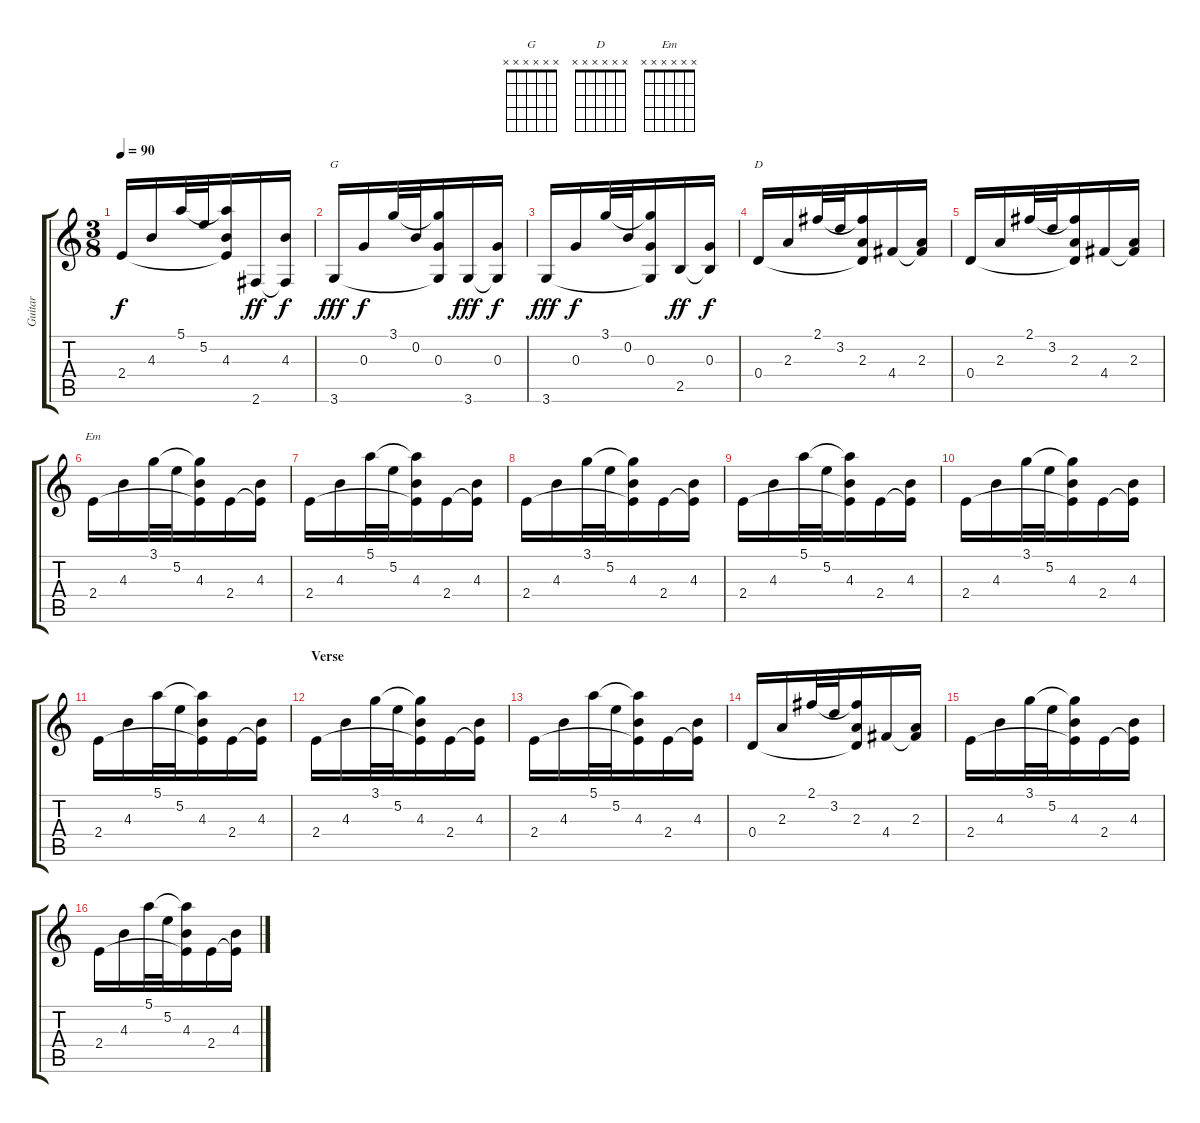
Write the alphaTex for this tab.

\track ("Guitar" "Guitar") {instrument acousticguitarnylon}
\staff {score tabs}
\tuning (E4 B3 G3 D3 A2 E2) {hide}
\chord ("G" x x x x x x)
\chord ("D" x x x x x x)
\chord ("Em" x x x x x x)
\ts (3 8)
\tempo 90
\clef g2
\ks c
2.4.16{dy f} 4.3.16 5.1.32 5.2.32 (5.1{t} 4.3 2.4{t}).16 2.6.16{dy ff} (4.3 2.6{t}).16{dy f} |
3.6.16{ch "G" dy fff} 0.3.16{dy f} 3.1.32 0.2.32 (3.1{t} 0.3 3.6{t}).16 3.6.16{dy fff} (0.3 3.6{t}).16{dy f} |
3.6.16{dy fff} 0.3.16{dy f} 3.1.32 0.2.32 (3.1{t} 0.3 3.6{t}).16 2.5.16{dy ff} (0.3 2.5{t}).16{dy f} |
0.4.16{ch "D"} 2.3.16 2.1.32 3.2.32 (2.1{t} 2.3 0.4{t}).16 4.4.16 (2.3 4.4{t}).16 |
0.4.16 2.3.16 2.1.32 3.2.32 (2.1{t} 2.3 0.4{t}).16 4.4.16 (2.3 4.4{t}).16 |
2.4.16{ch "Em"} 4.3.16 3.1.32 5.2.32 (3.1{t} 4.3 2.4{t}).16 2.4.16 (4.3 2.4{t}).16 |
2.4.16 4.3.16 5.1.32 5.2.32 (5.1{t} 4.3 2.4{t}).16 2.4.16 (4.3 2.4{t}).16 |
2.4.16 4.3.16 3.1.32 5.2.32 (3.1{t} 4.3 2.4{t}).16 2.4.16 (4.3 2.4{t}).16 |
2.4.16 4.3.16 5.1.32 5.2.32 (5.1{t} 4.3 2.4{t}).16 2.4.16 (4.3 2.4{t}).16 |
2.4.16 4.3.16 3.1.32 5.2.32 (3.1{t} 4.3 2.4{t}).16 2.4.16 (4.3 2.4{t}).16 |
2.4.16 4.3.16 5.1.32 5.2.32 (5.1{t} 4.3 2.4{t}).16 2.4.16 (4.3 2.4{t}).16 |
\section ("" "Verse")
2.4.16 4.3.16 3.1.32 5.2.32 (3.1{t} 4.3 2.4{t}).16 2.4.16 (4.3 2.4{t}).16 |
2.4.16 4.3.16 5.1.32 5.2.32 (5.1{t} 4.3 2.4{t}).16 2.4.16 (4.3 2.4{t}).16 |
0.4.16 2.3.16 2.1.32 3.2.32 (2.1{t} 2.3 0.4{t}).16 4.4.16 (2.3 4.4{t}).16 |
2.4.16 4.3.16 3.1.32 5.2.32 (3.1{t} 4.3 2.4{t}).16 2.4.16 (4.3 2.4{t}).16 |
2.4.16 4.3.16 5.1.32 5.2.32 (5.1{t} 4.3 2.4{t}).16 2.4.16 (4.3 2.4{t}).16
